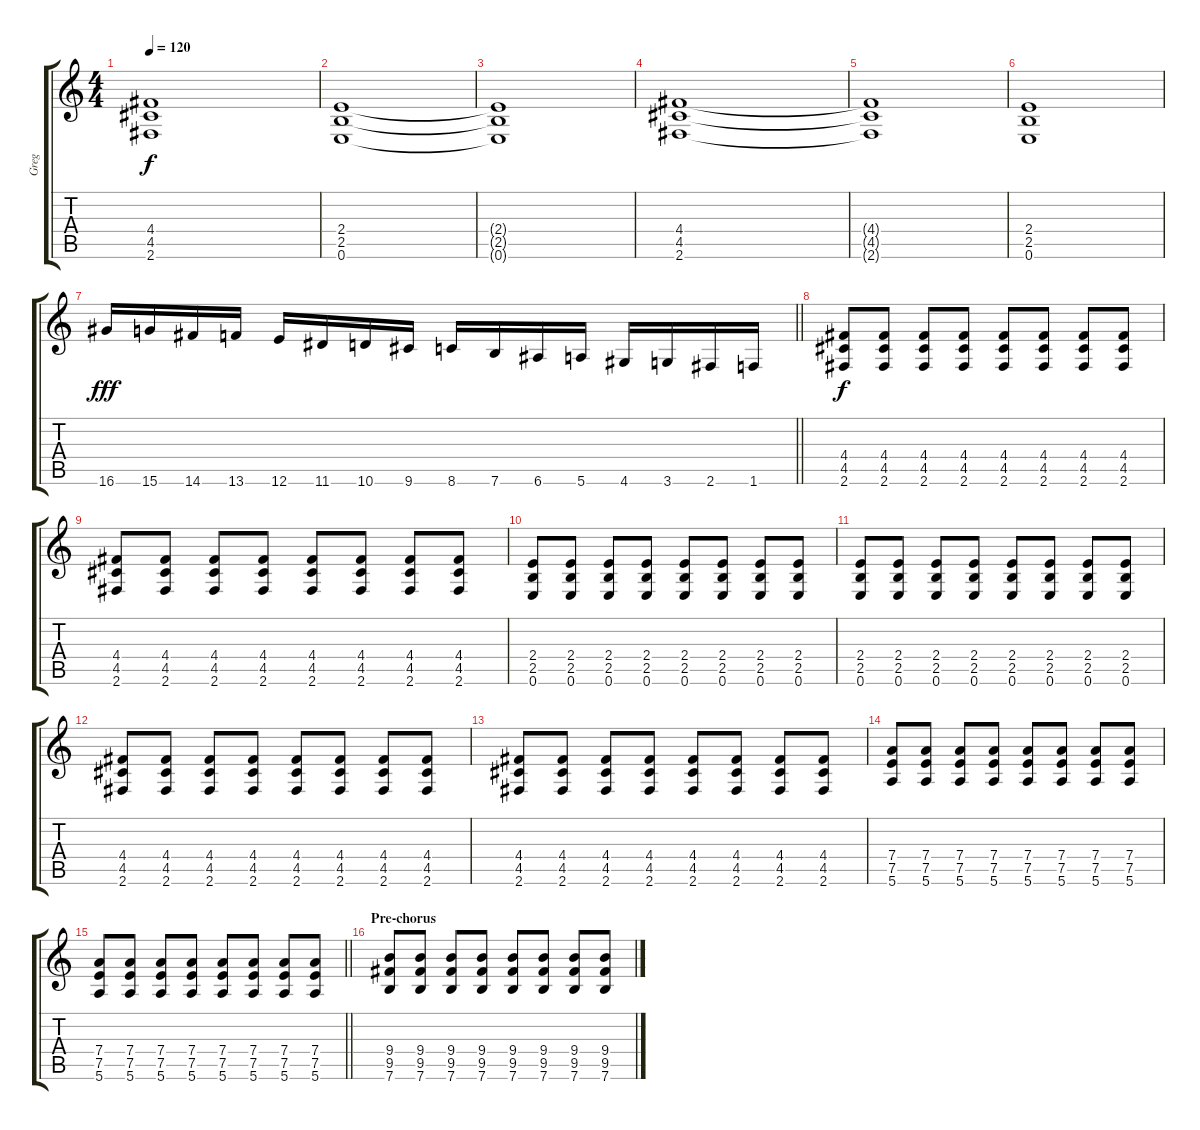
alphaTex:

\track ("Greg" "Greg") {instrument distortionguitar}
\staff {score tabs}
\tuning (E4 B3 G3 D3 A2 E2) {hide}
\ts (4 4)
\tempo 120
\clef g2
\ks c
(4.4{t} 4.5{t} 2.6{t}).1{dy f} |
(2.4 2.5 0.6).1 |
(2.4{t} 2.5{t} 0.6{t}).1 |
(4.4 4.5 2.6).1 |
(4.4{t} 4.5{t} 2.6{t}).1 |
(2.4 2.5 0.6).1 |
\barLineRight lightlight
16.6.16{dy fff volume 12 instrument guitarfretnoise} 15.6.16 14.6.16 13.6.16 12.6.16 11.6.16 10.6.16 9.6.16 8.6.16 7.6.16 6.6.16 5.6.16 4.6.16 3.6.16 2.6.16 1.6.16 |
\section ("" "")
(4.4 4.5 2.6).8{dy f volume 14 instrument distortionguitar} (4.4 4.5 2.6).8 (4.4 4.5 2.6).8 (4.4 4.5 2.6).8 (4.4 4.5 2.6).8 (4.4 4.5 2.6).8 (4.4 4.5 2.6).8 (4.4 4.5 2.6).8 |
(4.4 4.5 2.6).8 (4.4 4.5 2.6).8 (4.4 4.5 2.6).8 (4.4 4.5 2.6).8 (4.4 4.5 2.6).8 (4.4 4.5 2.6).8 (4.4 4.5 2.6).8 (4.4 4.5 2.6).8 |
(2.4 2.5 0.6).8 (2.4 2.5 0.6).8 (2.4 2.5 0.6).8 (2.4 2.5 0.6).8 (2.4 2.5 0.6).8 (2.4 2.5 0.6).8 (2.4 2.5 0.6).8 (2.4 2.5 0.6).8 |
(2.4 2.5 0.6).8 (2.4 2.5 0.6).8 (2.4 2.5 0.6).8 (2.4 2.5 0.6).8 (2.4 2.5 0.6).8 (2.4 2.5 0.6).8 (2.4 2.5 0.6).8 (2.4 2.5 0.6).8 |
(4.4 4.5 2.6).8 (4.4 4.5 2.6).8 (4.4 4.5 2.6).8 (4.4 4.5 2.6).8 (4.4 4.5 2.6).8 (4.4 4.5 2.6).8 (4.4 4.5 2.6).8 (4.4 4.5 2.6).8 |
(4.4 4.5 2.6).8 (4.4 4.5 2.6).8 (4.4 4.5 2.6).8 (4.4 4.5 2.6).8 (4.4 4.5 2.6).8 (4.4 4.5 2.6).8 (4.4 4.5 2.6).8 (4.4 4.5 2.6).8 |
(7.4 7.5 5.6).8 (7.4 7.5 5.6).8 (7.4 7.5 5.6).8 (7.4 7.5 5.6).8 (7.4 7.5 5.6).8 (7.4 7.5 5.6).8 (7.4 7.5 5.6).8 (7.4 7.5 5.6).8 |
\barLineRight lightlight
(7.4 7.5 5.6).8 (7.4 7.5 5.6).8 (7.4 7.5 5.6).8 (7.4 7.5 5.6).8 (7.4 7.5 5.6).8 (7.4 7.5 5.6).8 (7.4 7.5 5.6).8 (7.4 7.5 5.6).8 |
\section ("" "Pre-chorus")
(9.4 9.5 7.6).8 (9.4 9.5 7.6).8 (9.4 9.5 7.6).8 (9.4 9.5 7.6).8 (9.4 9.5 7.6).8 (9.4 9.5 7.6).8 (9.4 9.5 7.6).8 (9.4 9.5 7.6).8
